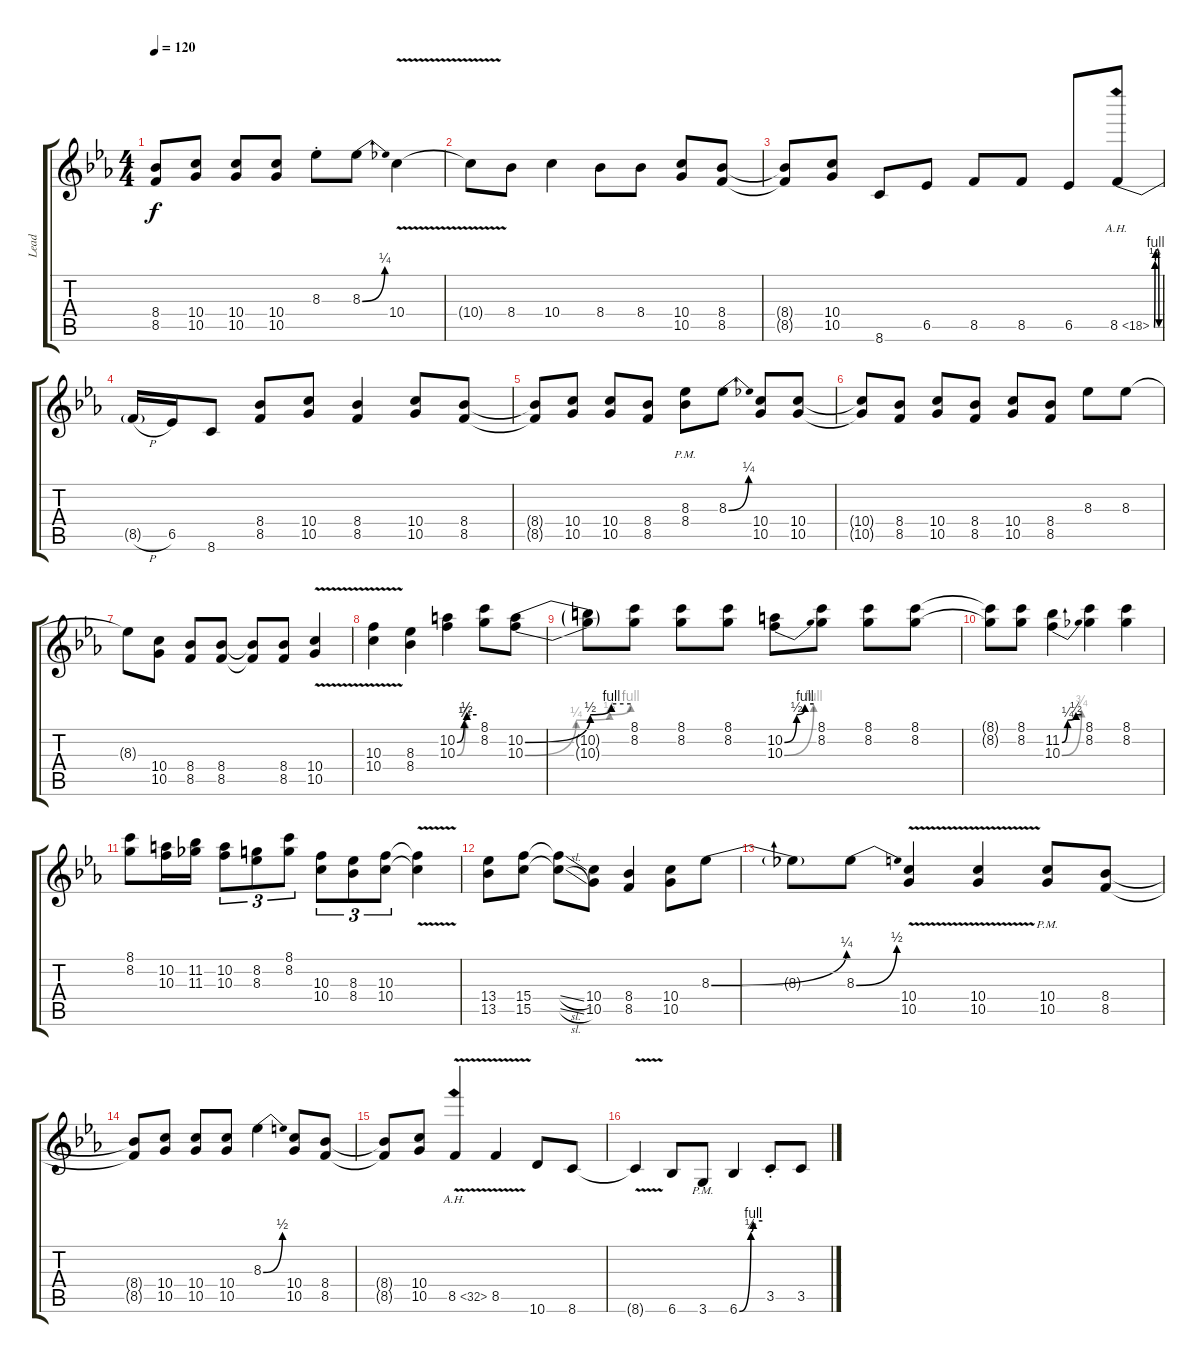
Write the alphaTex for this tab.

\track ("Lead" "Lead") {instrument distortionguitar}
\staff {score tabs}
\tuning (E4 B3 G3 D3 A2 E2) {hide}
\ts (4 4)
\tempo 120
\clef g2
\ks cminor
(8.4{t} 8.5{t}).8{dy f} (10.4 10.5).8 (10.4 10.5).8 (10.4 10.5).8 8.3{st}.8 8.3{be (bend 0 0 60 1)}.8 10.4{v}.4 |
10.4{t}.8 8.4.8 10.4.4 8.4.8 8.4.8 (10.4 10.5).8 (8.4 8.5).8 |
(8.4{t} 8.5{t}).8 (10.4 10.5).8 8.6.8 6.5.8 8.5.8 8.5.8 6.5.8 8.5{be (custom 0 0 10 2 17 4 54 4 60 0) ah 10}.8 |
8.5{h t}.16 6.5.16 8.6.8 (8.4 8.5).8 (10.4 10.5).8 (8.4 8.5).4 (10.4 10.5).8 (8.4 8.5).8 |
(8.4{t} 8.5{t}).8 (10.4 10.5).8 (10.4 10.5).8 (8.4 8.5).8 (8.3{pm} 8.4{pm}).8 8.3{be (bend 0 0 60 1)}.8 (10.4 10.5).8 (10.4 10.5).8 |
(10.4{t} 10.5{t}).8 (8.4 8.5).8 (10.4 10.5).8 (8.4 8.5).8 (10.4 10.5).8 (8.4 8.5).8 8.3.8 8.3.8 |
8.3{t}.8 (10.4 10.5).8 (8.4 8.5).8 (8.4 8.5).8 (8.4{t} 8.5{t}).8 (8.4 8.5).8 (10.4 10.5{v}).4 |
(10.3{v} 10.4{v}).4 (8.3 8.4).4 (10.2{be (custom 0 0 22 1 30 2 60 2)} 10.3{be (custom 0 0 25 1 30 2 60 2)}).4 (8.1 8.2).8 (10.2{be (custom 0 0 37 2 49 4 60 4)} 10.3{be (custom 0 0 29 1 48 2 60 4)}).8 |
(10.2{t} 10.3{t}).8 (8.1 8.2).8 (8.1 8.2).8 (8.1 8.2).8 (10.2{be (custom 0 0 25 2 42 4 60 4)} 10.3{be (bend 0 0 60 4)}).8 (8.1 8.2).8 (8.1 8.2).8 (8.1 8.2).8 |
(8.1{t} 8.2{t}).8 (8.1 8.2).8 (11.2{be (custom 0 0 17 1 43 2 60 2)} 10.3{be (bend 0 0 60 3)}).4 (8.1 8.2).4 (8.1 8.2).4 |
(8.1 8.2).8 (10.2 10.3).16 (11.2 11.3).16 (10.2 10.3).8{tu (3 2)} (8.2 8.3).8{tu (3 2)} (8.1 8.2).8{tu (3 2)} (10.3 10.4).8{tu (3 2)} (8.3 8.4).8{tu (3 2)} (10.3 10.4).8{tu (3 2)} (10.3{v t} 10.4{v t}).4 |
(13.4 13.5).8 (15.4 15.5).8 (15.4{sl t} 15.5{sl t}).8 (10.4 10.5).8 (8.4 8.5).4 (10.4 10.5).8 8.3{be (bend 0 0 60 1)}.8 |
8.3{t}.8 8.3{be (bend 0 0 60 2)}.8 (10.4{v} 10.5).4 (10.4{v} 10.5).4 (10.4{pm} 10.5).8 (8.4 8.5).8 |
(8.4{t} 8.5{t}).8 (10.4 10.5).8 (10.4 10.5).8 (10.4 10.5).8 8.3{be (bend 0 0 60 2)}.4 (10.4 10.5).8 (8.4 8.5).8 |
(8.4{t} 8.5{t}).8 (10.4 10.5).8 8.5{ah 24 v}.4 8.5{v}.4 10.6.8 8.6.8 |
8.6{v t}.4 6.6.8 3.6{pm}.8 6.6{be (custom 0 0 30 2 36 4 60 4)}.4 3.5{st}.8 3.5.8
